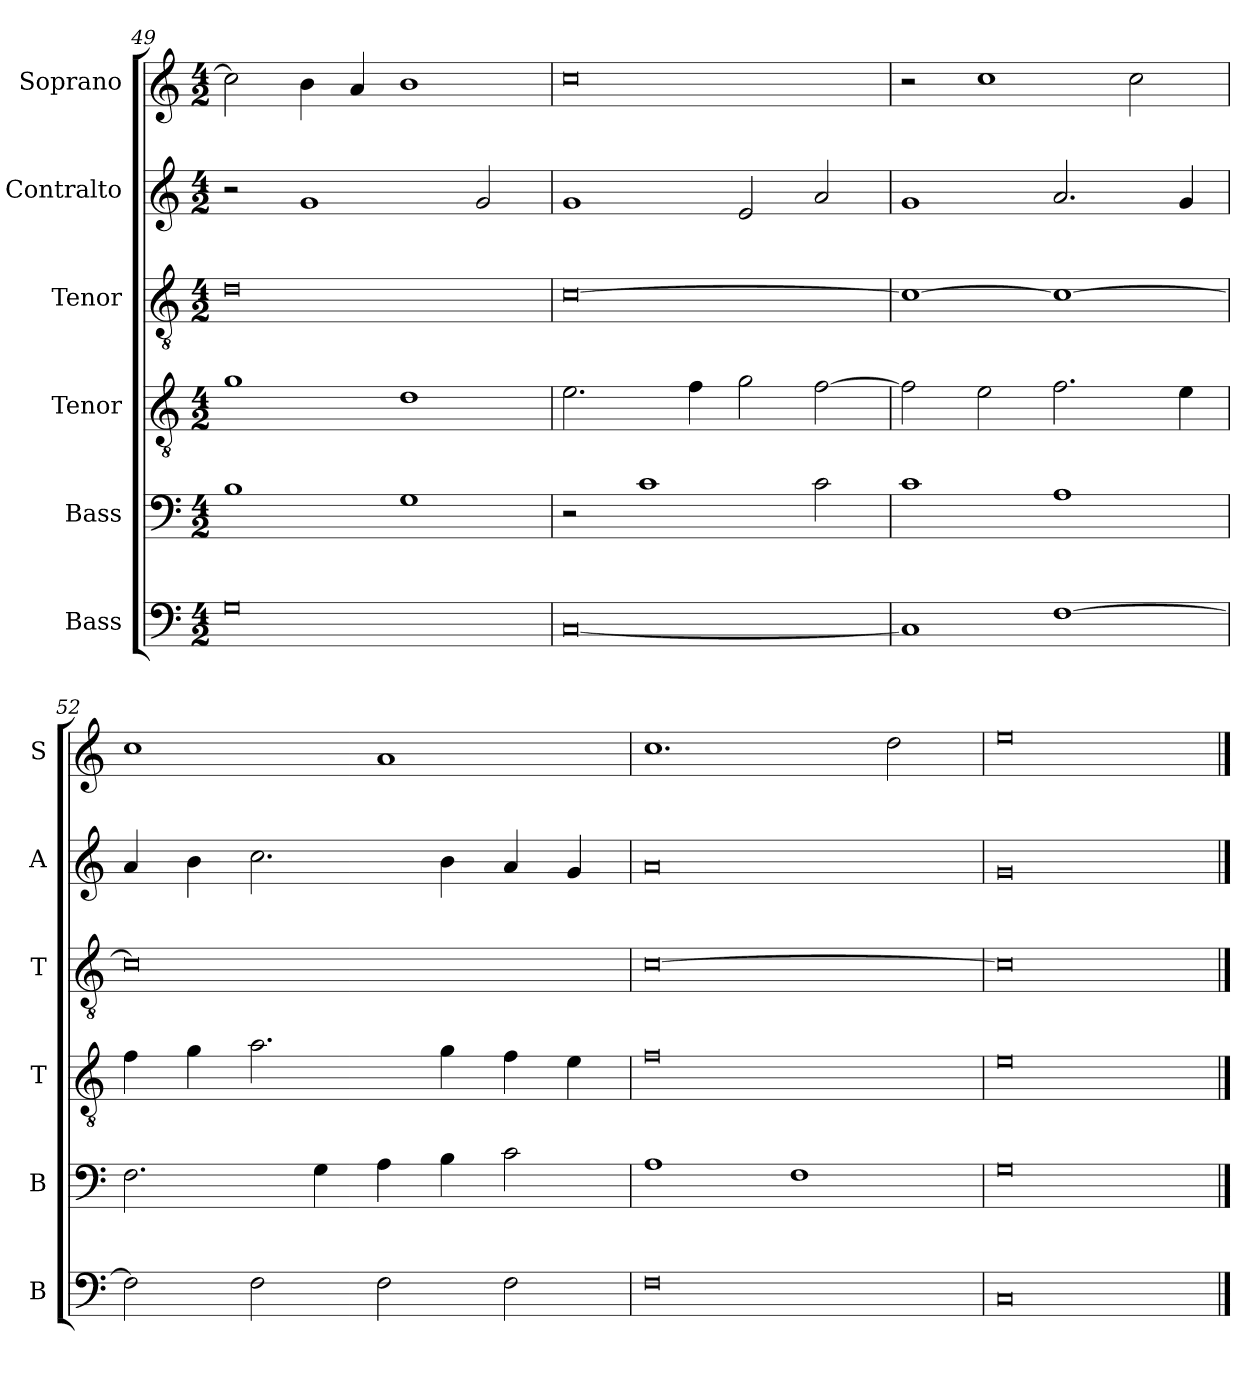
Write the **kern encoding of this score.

**kern	**kern	**kern	**kern	**kern	**kern
*part6	*part5	*part4	*part3	*part2	*part1
*staff6	*staff5	*staff4	*staff3	*staff2	*staff1
*I"Bass	*I"Bass	*I"Tenor	*I"Tenor	*I"Contralto	*I"Soprano
*I'B	*I'B	*I'T	*I'T	*I'A	*I'S
*clefF4	*clefF4	*clefGv2	*clefGv2	*clefG2	*clefG2
*k[]	*k[]	*k[]	*k[]	*k[]	*k[]
*C:ion	*C:ion	*C:ion	*C:ion	*C:ion	*C:ion
*M4/2	*M4/2	*M4/2	*M4/2	*M4/2	*M4/2
=49	=49	=49	=49	=49	=49
0G	1B	1g	0d	2r	2cc]
.	.	.	.	1g	4b
.	.	.	.	.	4a
.	1G	1d	.	.	1b
.	.	.	.	2g	.
=50	=50	=50	=50	=50	=50
[0C	2r	2.e	[0c	1g	0cc
.	1c	.	.	.	.
.	.	4f	.	.	.
.	.	2g	.	2e	.
.	2c	[2f	.	2a	.
=51	=51	=51	=51	=51	=51
1C]	1c	2f]	1c_	1g	2r
.	.	2e	.	.	1cc
[1F	1A	2.f	1c_	2.a	.
.	.	.	.	.	2cc
.	.	4e	.	4g	.
=52	=52	=52	=52	=52	=52
2F]	2.F	4f	0c]	4a	1cc
.	.	4g	.	4b	.
2F	.	2.a	.	2.cc	.
.	4G	.	.	.	.
2F	4A	.	.	.	1a
.	4B	4g	.	4b	.
2F	2c	4f	.	4a	.
.	.	4e	.	4g	.
=53	=53	=53	=53	=53	=53
0F	1A	0f	[0c	0a	1.cc
.	1F	.	.	.	.
.	.	.	.	.	2dd
=54	=54	=54	=54	=54	=54
0C	0G	0e	0c]	0g	0ee
==	==	==	==	==	==
*-	*-	*-	*-	*-	*-
